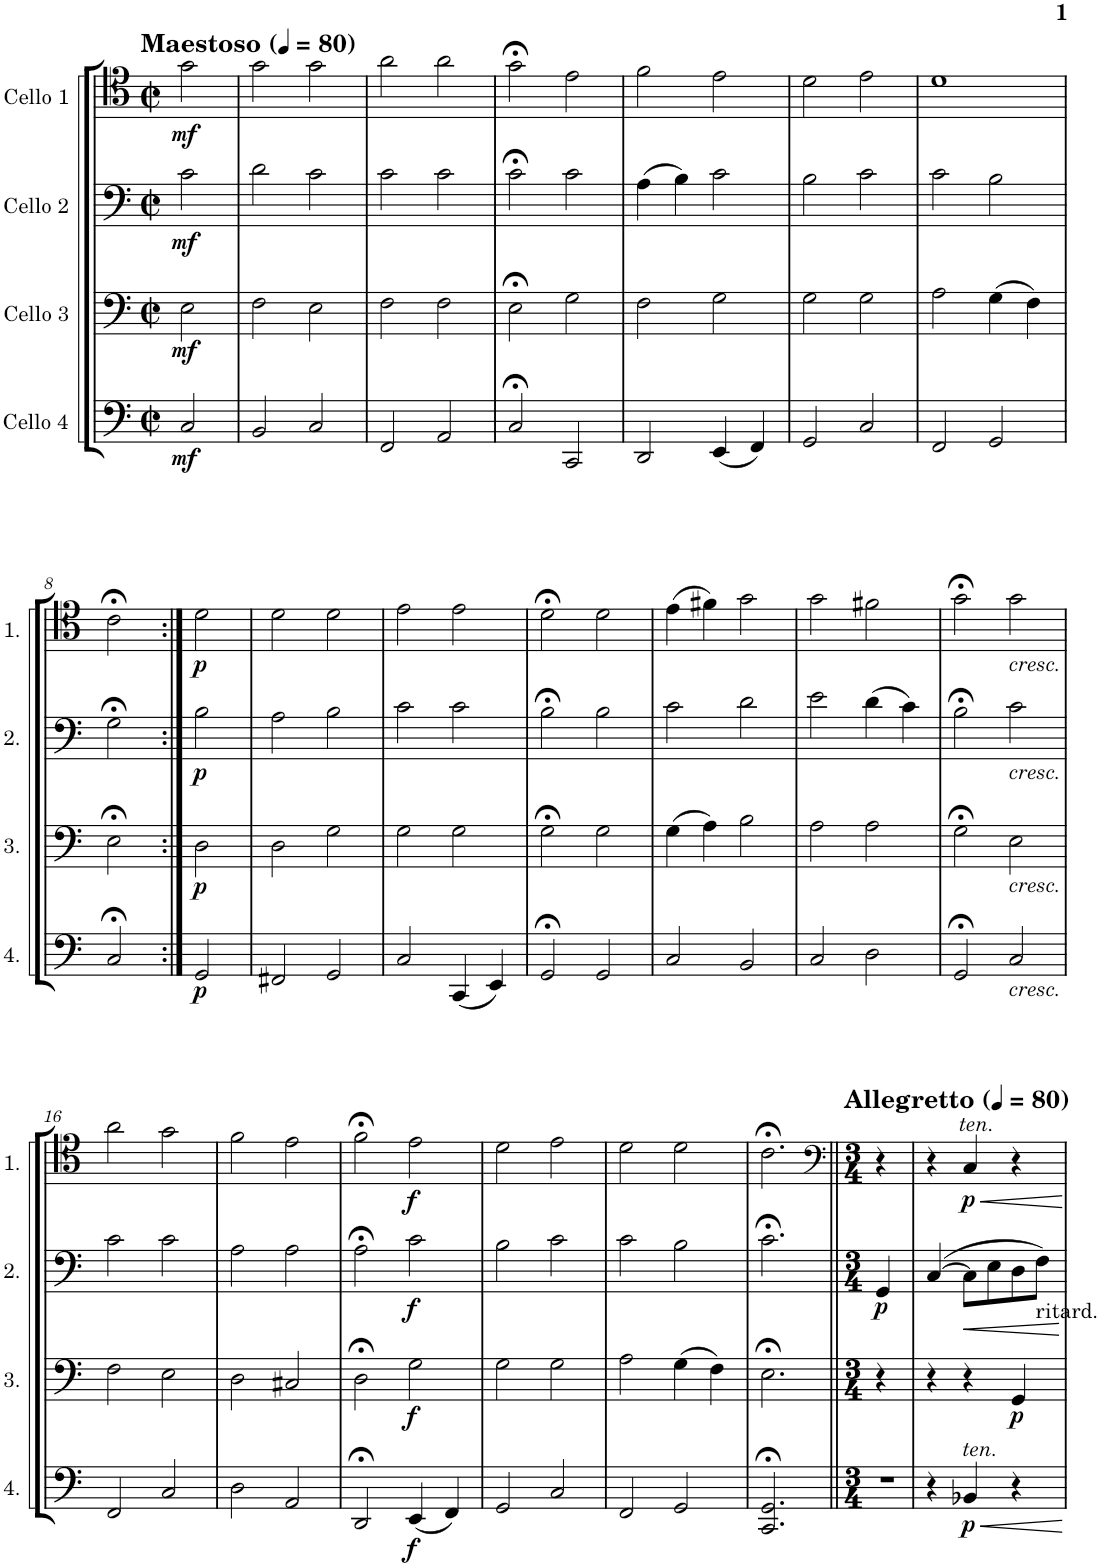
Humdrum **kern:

**kern	**dynam	**kern	**dynam	**kern	**dynam	**kern	**dynam
*part4	*part4	*part3	*part3	*part2	*part2	*part1	*part1
*staff4	*staff4	*staff3	*staff3	*staff2	*staff2	*staff1	*staff1
*I"Cello 4	*	*I"Cello 3	*	*I"Cello 2	*	*I"Cello 1	*
*clefF4	*	*clefF4	*	*clefF4	*	*clefC4	*
*k[]	*	*k[]	*	*k[]	*	*k[]	*
*M2/2	*	*M2/2	*	*M2/2	*	*M2/2	*
*met(c|)	*	*met(c|)	*	*met(c|)	*	*met(c|)	*
*MM80	*	*MM80	*	*MM80	*	*MM80	*
=1	=1	=1	=1	=1	=1	=1	=1
!	!	!	!	!	!	!LO:TX:a:B:t=Maestoso	!
!	!LO:DY:b	!	!LO:DY:b	!	!LO:DY:b	!	!LO:DY:b
2C/	mf	2E\	mf	2c\	mf	2g\	mf
=2	=2	=2	=2	=2	=2	=2	=2
2BB/	.	2F\	.	2d\	.	2g\	.
2C/	.	2E\	.	2c\	.	2g\	.
=3	=3	=3	=3	=3	=3	=3	=3
2FF/	.	2F\	.	2c\	.	2a\	.
2AA/	.	2F\	.	2c\	.	2a\	.
=4	=4	=4	=4	=4	=4	=4	=4
2C;</	.	2E;<\	.	2c;<\	.	2g;<\	.
2CC/	.	2G\	.	2c\	.	2e\	.
=5	=5	=5	=5	=5	=5	=5	=5
2DD/	.	2F\	.	(4A\	.	2f\	.
.	.	.	.	4B\)	.	.	.
(4EE/	.	2G\	.	2c\	.	2e\	.
4FF/)	.	.	.	.	.	.	.
=6	=6	=6	=6	=6	=6	=6	=6
2GG/	.	2G\	.	2B\	.	2d\	.
2C/	.	2G\	.	2c\	.	2e\	.
=7	=7	=7	=7	=7	=7	=7	=7
2FF/	.	2A\	.	2c\	.	1d	.
2GG/	.	(4G\	.	2B\	.	.	.
.	.	4F\)	.	.	.	.	.
!!LO:LB:g=z
=8	=8	=8	=8	=8	=8	=8	=8
2C;</	.	2E;<\	.	2G;<\	.	2c;<\	.
=9:|!	=9:|!	=9:|!	=9:|!	=9:|!	=9:|!	=9:|!	=9:|!
!	!LO:DY:b	!	!LO:DY:b	!	!LO:DY:b	!	!LO:DY:b
2GG/	p	2D\	p	2B\	p	2d\	p
=10	=10	=10	=10	=10	=10	=10	=10
2FF#X/	.	2D\	.	2A\	.	2d\	.
2GG/	.	2G\	.	2B\	.	2d\	.
=11	=11	=11	=11	=11	=11	=11	=11
2C/	.	2G\	.	2c\	.	2e\	.
(4CC/	.	2G\	.	2c\	.	2e\	.
4EE/)	.	.	.	.	.	.	.
=12	=12	=12	=12	=12	=12	=12	=12
2GG;</	.	2G;<\	.	2B;<\	.	2d;<\	.
2GG/	.	2G\	.	2B\	.	2d\	.
=13	=13	=13	=13	=13	=13	=13	=13
2C/	.	(4G\	.	2c\	.	(4e\	.
.	.	4A\)	.	.	.	4f#X\)	.
2BB/	.	2B\	.	2d\	.	2g\	.
=14	=14	=14	=14	=14	=14	=14	=14
2C/	.	2A\	.	2e\	.	2g\	.
2D\	.	2A\	.	(4d\	.	2f#X\	.
.	.	.	.	4c\)	.	.	.
=15	=15	=15	=15	=15	=15	=15	=15
2GG;</	.	2G;<\	.	2B;<\	.	2g;<\	.
!	!	!	!	!	!	!LO:TX:b:i:t=cresc.	!
!	!	!	!	!LO:TX:b:i:t=cresc.	!	!	!
!	!	!LO:TX:b:i:t=cresc.	!	!	!	!	!
!LO:TX:b:i:t=cresc.	!	!	!	!	!	!	!
2C/	.	2E\	.	2c\	.	2g\	.
!!LO:LB:g=z
=16	=16	=16	=16	=16	=16	=16	=16
2FF/	.	2F\	.	2c\	.	2a\	.
2C/	.	2E\	.	2c\	.	2g\	.
=17	=17	=17	=17	=17	=17	=17	=17
2D\	.	2D\	.	2A\	.	2f\	.
2AA/	.	2C#X/	.	2A\	.	2e\	.
=18	=18	=18	=18	=18	=18	=18	=18
2DD;</	.	2D;<\	.	2A;<\	.	2f;<\	.
!	!LO:DY:b	!	!LO:DY:b	!	!LO:DY:b	!	!LO:DY:b
(4EE/	f	2G\	f	2c\	f	2e\	f
4FF/)	.	.	.	.	.	.	.
=19	=19	=19	=19	=19	=19	=19	=19
2GG/	.	2G\	.	2B\	.	2d\	.
2C/	.	2G\	.	2c\	.	2e\	.
=20	=20	=20	=20	=20	=20	=20	=20
2FF/	.	2A\	.	2c\	.	2d\	.
2GG/	.	(4G\	.	2B\	.	2d\	.
.	.	4F\)	.	.	.	.	.
=21	=21	=21	=21	=21	=21	=21	=21
2.CC/;< 2.GG/;<	.	2.E;<\	.	2.c;<\	.	2.c;<\	.
=22||	=22||	=22||	=22||	=22||	=22||	=22||	=22||
*	*	*	*	*	*	*clefF4	*
*M3/4	*	*M3/4	*	*M3/4	*	*M3/4	*
*	*	*	*	*	*	*MM80	*
!	!	!	!	!	!	!LO:TX:a:B:t=Allegretto	!
!	!	!	!	!	!LO:DY:b	!	!
2.r	.	4r	.	4GG/	p	4r	.
.	.	2ryy	.	2ryy	.	2ryy	.
=23	=23	=23	=23	=23	=23	=23	=23
4r	.	4r	.	([4C/	.	4r	.
!	!	!	!	!	!	!LO:TX:a:i:t=ten.	!
!LO:TX:a:i:t=ten.	!	!	!	!	!	!	!
!	!LO:DY:b	!	!	!	!	!	!LO:DY:b
4BB-X/	p	4r	.	8C\L]	.	4C/	p
.	.	.	.	8E\	.	.	.
!	!	!	!LO:DY:b	!	!	!	!
4r	.	4GG/	p	8D\	.	4r	.
!	!	!	!	!LO:TX:b:t=ritard.	!	!	!
.	.	.	.	8F\J)	.	.	.
=	=	=	=	=	=	=	=
*-	*-	*-	*-	*-	*-	*-	*-
